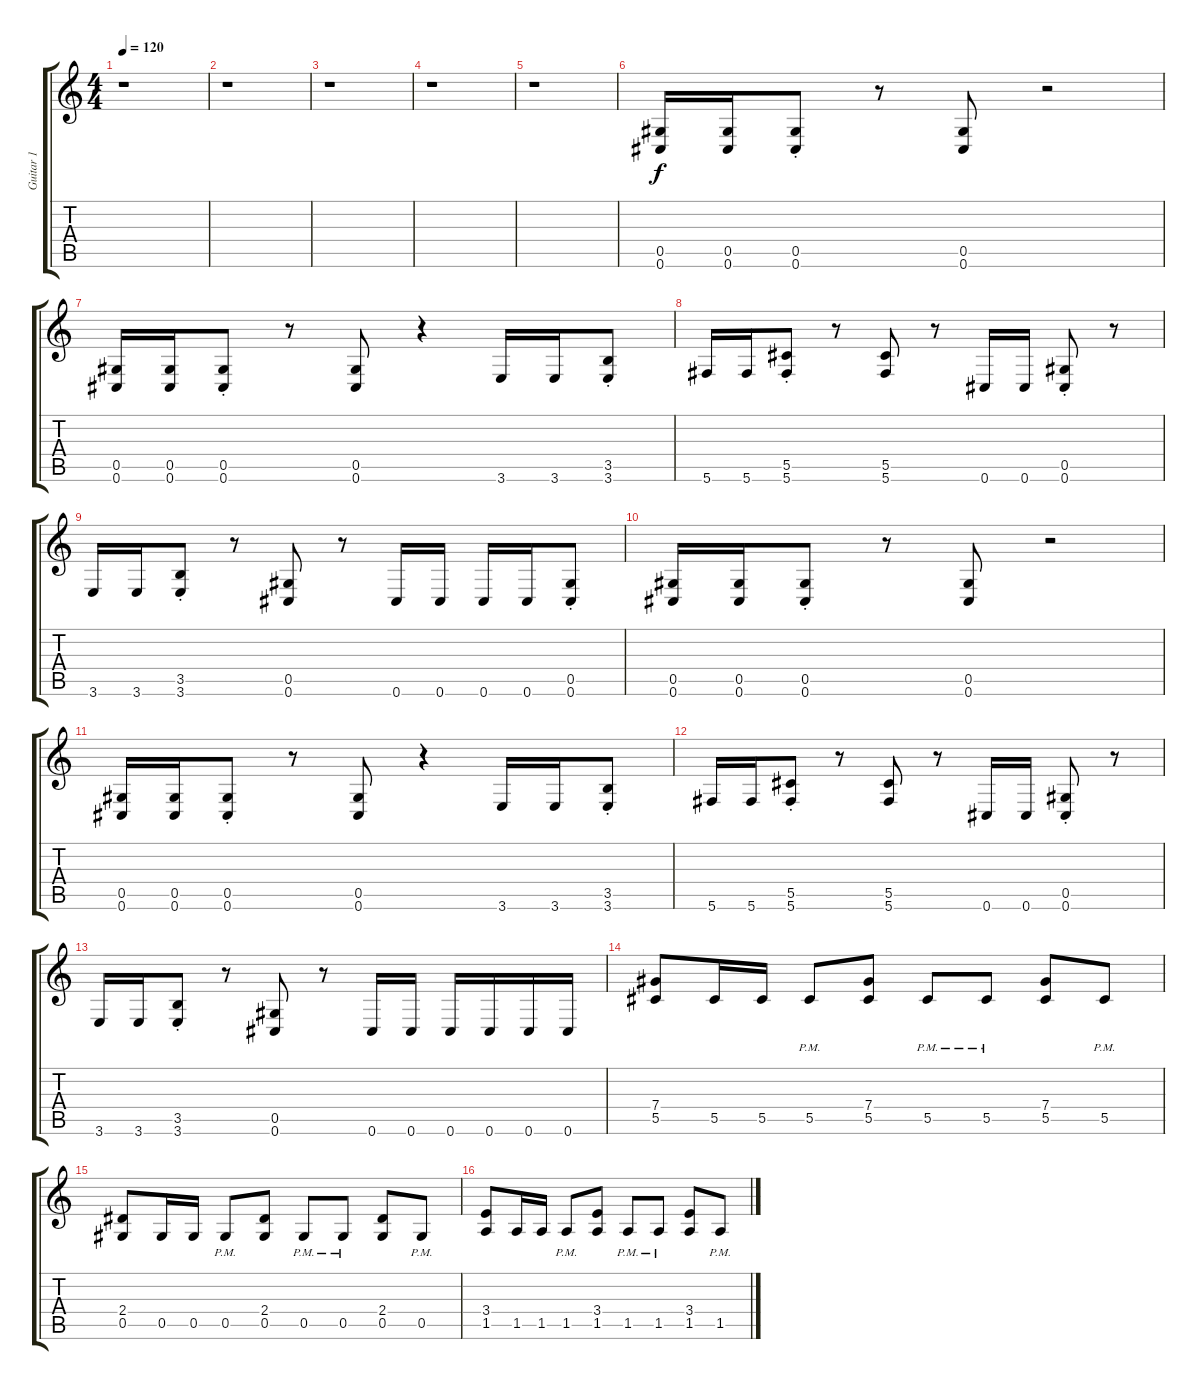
\track ("Guitar 1" "Guitar 1") {instrument overdrivenguitar}
\staff {score tabs}
\tuning (Eb4 Bb3 Gb3 Db3 Ab2 Db2) {hide}
\ts (4 4)
\tempo 120
\clef g2
\ks c
r.1{dy f} |
r.1 |
r.1 |
r.1 |
r.1 |
\section ("" "")
(0.5 0.6).16 (0.5 0.6).16 (0.5{st} 0.6{st}).8 r.8 (0.5 0.6).8 r.2 |
(0.5 0.6).16 (0.5 0.6).16 (0.5{st} 0.6{st}).8 r.8 (0.5 0.6).8 r.4 3.6.16 3.6.16 (3.5{st} 3.6{st}).8 |
5.6.16 5.6.16 (5.5{st} 5.6{st}).8 r.8 (5.5 5.6).8 r.8 0.6.16 0.6.16 (0.5{st} 0.6{st}).8 r.8 |
3.6.16 3.6.16 (3.5{st} 3.6{st}).8 r.8 (0.5 0.6).8 r.8 0.6.16 0.6.16 0.6.16 0.6.16 (0.5{st} 0.6{st}).8 |
(0.5 0.6).16 (0.5 0.6).16 (0.5{st} 0.6{st}).8 r.8 (0.5 0.6).8 r.2 |
(0.5 0.6).16 (0.5 0.6).16 (0.5{st} 0.6{st}).8 r.8 (0.5 0.6).8 r.4 3.6.16 3.6.16 (3.5{st} 3.6{st}).8 |
5.6.16 5.6.16 (5.5{st} 5.6{st}).8 r.8 (5.5 5.6).8 r.8 0.6.16 0.6.16 (0.5{st} 0.6{st}).8 r.8 |
3.6.16 3.6.16 (3.5{st} 3.6{st}).8 r.8 (0.5 0.6).8 r.8 0.6.16 0.6.16 0.6.16 0.6.16 0.6.16 0.6.16 |
\section ("" "")
(7.4 5.5).8 5.5.16 5.5.16 5.5{pm}.8 (7.4 5.5).8 5.5{pm}.8 5.5{pm}.8 (7.4 5.5).8 5.5{pm}.8 |
(2.4 0.5).8 0.5.16 0.5.16 0.5{pm}.8 (2.4 0.5).8 0.5{pm}.8 0.5{pm}.8 (2.4 0.5).8 0.5{pm}.8 |
(3.4 1.5).8 1.5.16 1.5.16 1.5{pm}.8 (3.4 1.5).8 1.5{pm}.8 1.5{pm}.8 (3.4 1.5).8 1.5{pm}.8
